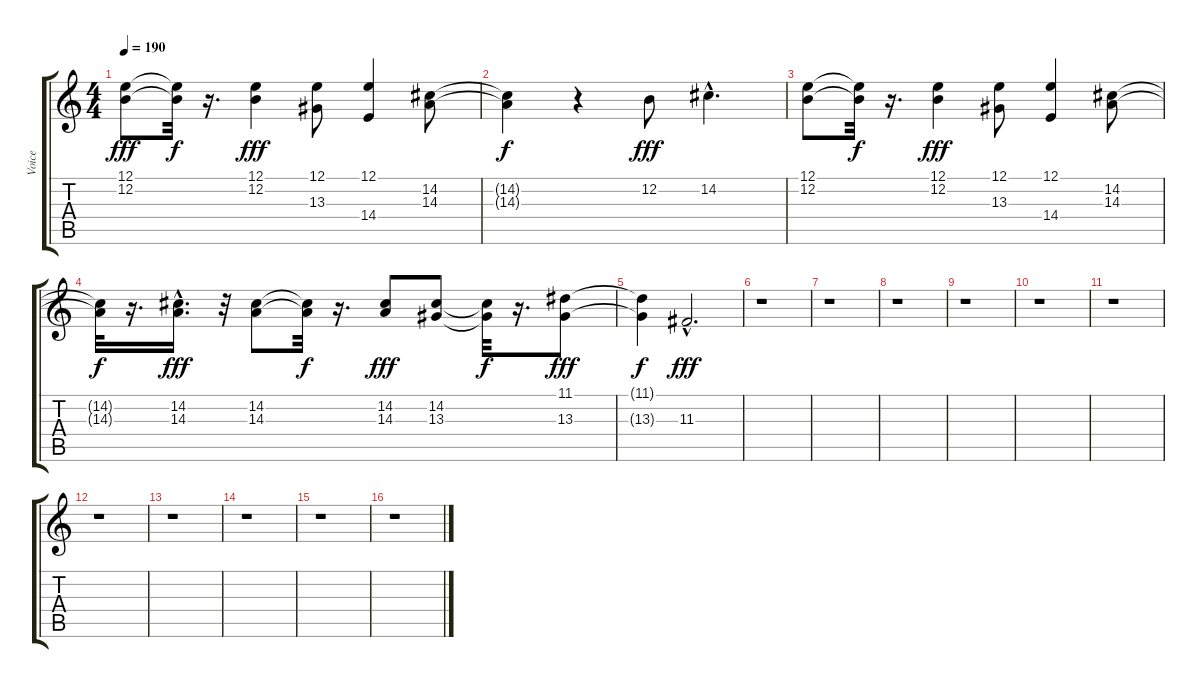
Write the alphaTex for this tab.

\track ("Voice" "Voice") {instrument englishhorn}
\staff {score tabs}
\tuning (E4 B3 G3 D3 A2 E2) {hide}
\ts (4 4)
\tempo 190
\clef g2
\ks c
(12.1 12.2).8{dy fff} (12.1{t} 12.2{t}).32{dy f} r.16{d} (12.1 12.2).4{dy fff} (12.1 13.3).8 (12.1 14.4).4 (14.2 14.3).8 |
(14.2{t} 14.3{t}).4{dy f} r.4 12.2.8{dy fff} 14.2{hac}.4{d} |
(12.1 12.2).8 (12.1{t} 12.2{t}).32{dy f} r.16{d} (12.1 12.2).4{dy fff} (12.1 13.3).8 (12.1 14.4).4 (14.2 14.3).8 |
(14.2{t} 14.3{t}).32{dy f} r.16{d} (14.2{hac} 14.3{hac}).16{d dy fff} r.32 (14.2 14.3).8 (14.2{t} 14.3{t}).32{dy f} r.16{d} (14.2 14.3).8{dy fff} (14.2 13.3).8 (14.2{t} 13.3{t}).32{dy f} r.16{d} (11.1 13.3).8{dy fff} |
(11.1{t} 13.3{t}).4{dy f} 11.3{hac}.2{d dy fff} |
r.1 |
r.1 |
r.1 |
r.1 |
r.1 |
r.1 |
r.1 |
r.1 |
r.1 |
r.1 |
r.1
